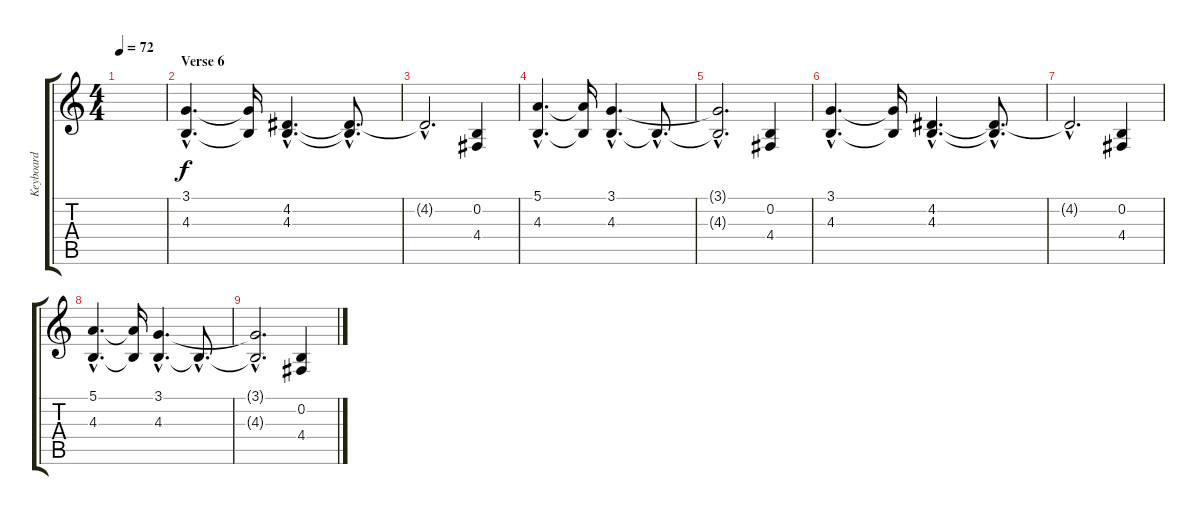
\track ("Keyboard" "Keyboard") {instrument stringensemble1}
\staff {score tabs}
\tuning (E4 B3 G3 D3 A2 E2) {hide}
\ts (4 4)
\tempo 72
\clef g2
\ks c
|
\section ("" "Verse 6")
(3.1{hac} 4.3{hac}).4{d} (3.1{t} 4.3{t}).16 (4.2{hac} 4.3{hac}).4{d} (4.2{hac t} 4.3{hac t}).8{d} |
4.2{hac t}.2{d} (0.2 4.4).4 |
(5.1{hac} 4.3{hac}).4{d} (5.1{t} 4.3{t}).16 (3.1{hac} 4.3{hac}).4{d} 4.3{hac t}.8{d} |
(3.1{hac t} 4.3{hac t}).2{d} (0.2 4.4).4 |
(3.1{hac} 4.3{hac}).4{d} (3.1{t} 4.3{t}).16 (4.2{hac} 4.3{hac}).4{d} (4.2{hac t} 4.3{hac t}).8{d} |
4.2{hac t}.2{d} (0.2 4.4).4 |
(5.1{hac} 4.3{hac}).4{d} (5.1{t} 4.3{t}).16 (3.1{hac} 4.3{hac}).4{d} 4.3{hac t}.8{d} |
(3.1{hac t} 4.3{hac t}).2{d} (0.2 4.4).4
